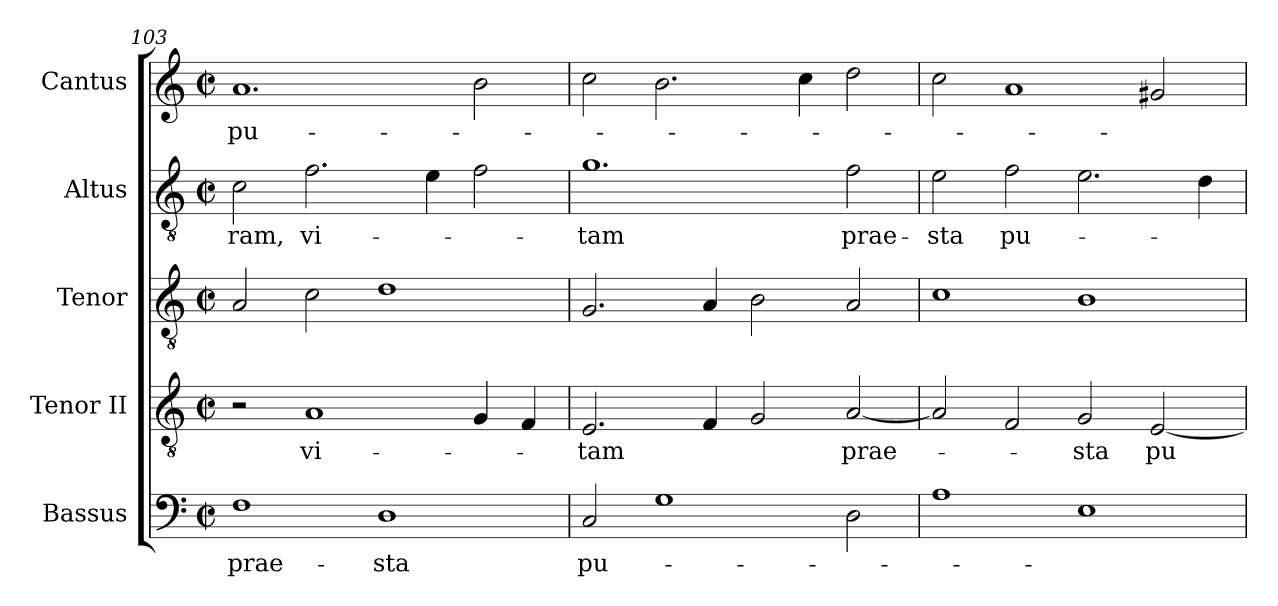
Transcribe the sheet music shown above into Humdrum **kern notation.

**kern	**text	**kern	**text	**kern	**kern	**text	**kern	**text
*part5	*part5	*part4	*part4	*part3	*part2	*part2	*part1	*part1
*staff5	*staff5	*staff4	*staff4	*staff3	*staff2	*staff2	*staff1	*staff1
*I"Bassus	*	*I"Tenor II	*	*I"Tenor	*I"Altus	*	*I"Cantus	*
*I'Bassus	*	*	*	*I'Tenor	*I'Altus	*	*I'Cantus	*
*clefF4	*	*clefGv2	*	*clefGv2	*clefGv2	*	*clefG2	*
*	*	*	*	*k[]	*k[]	*	*	*
*	*	*	*	*C:	*C:	*	*	*
*M2/2	*	*M2/2	*	*M2/2	*M2/2	*	*M2/2	*
*met(c|)	*	*met(c|)	*	*met(c|)	*met(c|)	*	*met(c|)	*
=103	=103	=103	=103	=103	=103	=103	=103	=103
!	!LO:LY:b:cj	!	!	!	!	!LO:LY:b:cj	!	!LO:LY:b:cj
1F	prae-	2r	.	2A/	2c\	-ram,	1.a	pu-
!	!	!	!LO:LY:b:cj	!	!	!LO:LY:b:cj	!	!
.	.	1A	vi-	2c\	2.f\	vi-	.	.
!	!LO:LY:b:cj	!	!	!	!	!	!	!
1D	-sta	.	.	1d	.	.	.	.
.	.	.	.	.	4e\	.	.	.
.	.	4G/	.	.	2f\	.	2b\	.
.	.	4F/	.	.	.	.	.	.
=104	=104	=104	=104	=104	=104	=104	=104	=104
!	!LO:LY:b	!	!LO:LY:b	!	!	!LO:LY:b:cj	!	!
2C/	pu-	2.E/	-tam	2.G/	1.g	-tam	2cc\	.
1G	.	.	.	.	.	.	2.b\	.
.	.	4F/	.	4A/	.	.	.	.
.	.	2G/	.	2B\	.	.	.	.
.	.	.	.	.	.	.	4cc\	.
!	!	!	!LO:LY:b	!	!	!LO:LY:b:cj	!	!
2D\	.	[<2A/	prae-	2A/	2f\	prae-	2dd\	.
=105	=105	=105	=105	=105	=105	=105	=105	=105
!	!	!	!	!	!	!LO:LY:b:cj	!	!
1A	.	2A/]	.	1c	2e\	-sta	2cc\	.
!	!	!	!	!	!	!LO:LY:b	!	!
.	.	2F/	.	.	2f\	pu-	1a	.
!	!	!	!LO:LY:b:cj	!	!	!	!	!
1E	.	2G/	-sta	1B	2.e\	.	.	.
!	!	!	!LO:LY:b	!	!	!	!	!
.	.	[<2E/	pu-	.	.	.	2g#/	.
.	.	.	.	.	4d\	.	.	.
=	=	=	=	=	=	=	=	=
*-	*-	*-	*-	*-	*-	*-	*-	*-
